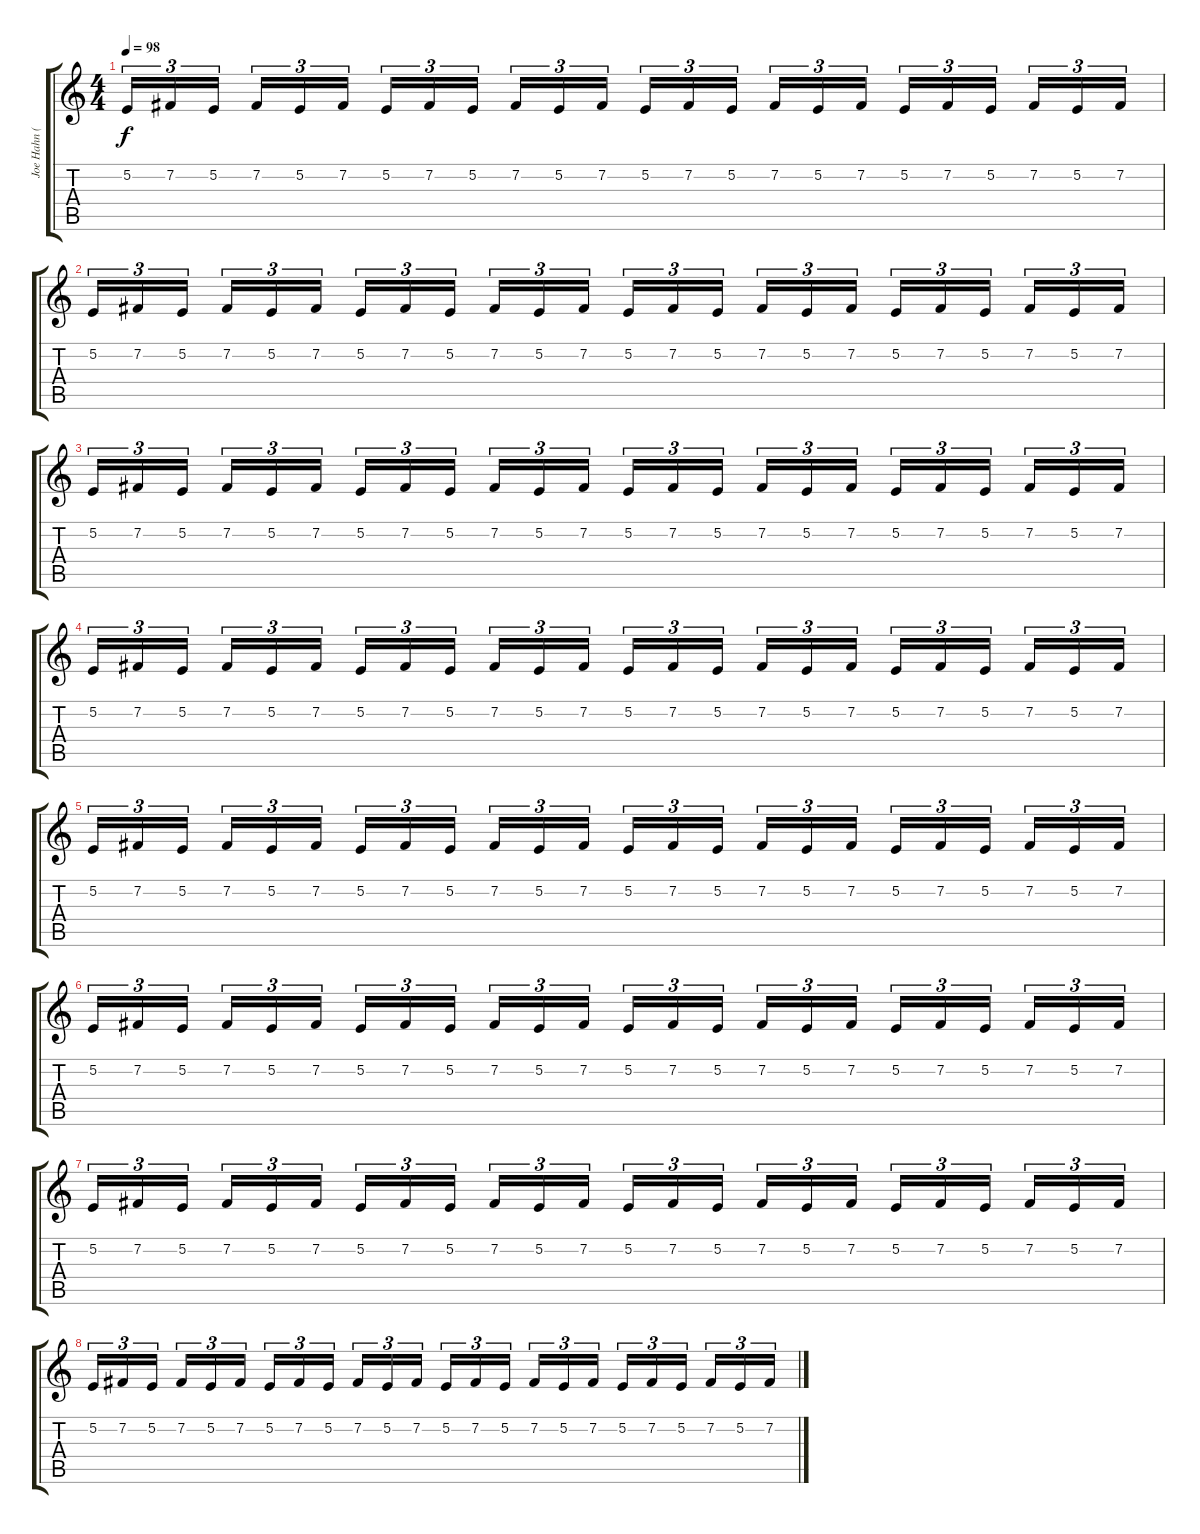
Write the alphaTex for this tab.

\track ("Joe Hahn (Sampler)" "Joe Hahn (") {instrument kalimba}
\staff {score tabs}
\tuning (E4 B3 G3 D3 A2 E2) {hide}
\ts (4 4)
\tempo 98
\clef g2
\ks c
5.2.16{tu (3 2) dy f instrument kalimba} 7.2.16{tu (3 2)} 5.2.16{tu (3 2)} 7.2.16{tu (3 2)} 5.2.16{tu (3 2)} 7.2.16{tu (3 2)} 5.2.16{tu (3 2)} 7.2.16{tu (3 2)} 5.2.16{tu (3 2)} 7.2.16{tu (3 2)} 5.2.16{tu (3 2)} 7.2.16{tu (3 2)} 5.2.16{tu (3 2)} 7.2.16{tu (3 2)} 5.2.16{tu (3 2)} 7.2.16{tu (3 2)} 5.2.16{tu (3 2)} 7.2.16{tu (3 2)} 5.2.16{tu (3 2)} 7.2.16{tu (3 2)} 5.2.16{tu (3 2)} 7.2.16{tu (3 2)} 5.2.16{tu (3 2)} 7.2.16{tu (3 2)} |
5.2.16{tu (3 2)} 7.2.16{tu (3 2)} 5.2.16{tu (3 2)} 7.2.16{tu (3 2)} 5.2.16{tu (3 2)} 7.2.16{tu (3 2)} 5.2.16{tu (3 2)} 7.2.16{tu (3 2)} 5.2.16{tu (3 2)} 7.2.16{tu (3 2)} 5.2.16{tu (3 2)} 7.2.16{tu (3 2)} 5.2.16{tu (3 2)} 7.2.16{tu (3 2)} 5.2.16{tu (3 2)} 7.2.16{tu (3 2)} 5.2.16{tu (3 2)} 7.2.16{tu (3 2)} 5.2.16{tu (3 2)} 7.2.16{tu (3 2)} 5.2.16{tu (3 2)} 7.2.16{tu (3 2)} 5.2.16{tu (3 2)} 7.2.16{tu (3 2)} |
5.2.16{tu (3 2)} 7.2.16{tu (3 2)} 5.2.16{tu (3 2)} 7.2.16{tu (3 2)} 5.2.16{tu (3 2)} 7.2.16{tu (3 2)} 5.2.16{tu (3 2)} 7.2.16{tu (3 2)} 5.2.16{tu (3 2)} 7.2.16{tu (3 2)} 5.2.16{tu (3 2)} 7.2.16{tu (3 2)} 5.2.16{tu (3 2)} 7.2.16{tu (3 2)} 5.2.16{tu (3 2)} 7.2.16{tu (3 2)} 5.2.16{tu (3 2)} 7.2.16{tu (3 2)} 5.2.16{tu (3 2)} 7.2.16{tu (3 2)} 5.2.16{tu (3 2)} 7.2.16{tu (3 2)} 5.2.16{tu (3 2)} 7.2.16{tu (3 2)} |
5.2.16{tu (3 2)} 7.2.16{tu (3 2)} 5.2.16{tu (3 2)} 7.2.16{tu (3 2)} 5.2.16{tu (3 2)} 7.2.16{tu (3 2)} 5.2.16{tu (3 2)} 7.2.16{tu (3 2)} 5.2.16{tu (3 2)} 7.2.16{tu (3 2)} 5.2.16{tu (3 2)} 7.2.16{tu (3 2)} 5.2.16{tu (3 2)} 7.2.16{tu (3 2)} 5.2.16{tu (3 2)} 7.2.16{tu (3 2)} 5.2.16{tu (3 2)} 7.2.16{tu (3 2)} 5.2.16{tu (3 2)} 7.2.16{tu (3 2)} 5.2.16{tu (3 2)} 7.2.16{tu (3 2)} 5.2.16{tu (3 2)} 7.2.16{tu (3 2)} |
5.2.16{tu (3 2)} 7.2.16{tu (3 2)} 5.2.16{tu (3 2)} 7.2.16{tu (3 2)} 5.2.16{tu (3 2)} 7.2.16{tu (3 2)} 5.2.16{tu (3 2)} 7.2.16{tu (3 2)} 5.2.16{tu (3 2)} 7.2.16{tu (3 2)} 5.2.16{tu (3 2)} 7.2.16{tu (3 2)} 5.2.16{tu (3 2)} 7.2.16{tu (3 2)} 5.2.16{tu (3 2)} 7.2.16{tu (3 2)} 5.2.16{tu (3 2)} 7.2.16{tu (3 2)} 5.2.16{tu (3 2)} 7.2.16{tu (3 2)} 5.2.16{tu (3 2)} 7.2.16{tu (3 2)} 5.2.16{tu (3 2)} 7.2.16{tu (3 2)} |
5.2.16{tu (3 2)} 7.2.16{tu (3 2)} 5.2.16{tu (3 2)} 7.2.16{tu (3 2)} 5.2.16{tu (3 2)} 7.2.16{tu (3 2)} 5.2.16{tu (3 2)} 7.2.16{tu (3 2)} 5.2.16{tu (3 2)} 7.2.16{tu (3 2)} 5.2.16{tu (3 2)} 7.2.16{tu (3 2)} 5.2.16{tu (3 2)} 7.2.16{tu (3 2)} 5.2.16{tu (3 2)} 7.2.16{tu (3 2)} 5.2.16{tu (3 2)} 7.2.16{tu (3 2)} 5.2.16{tu (3 2)} 7.2.16{tu (3 2)} 5.2.16{tu (3 2)} 7.2.16{tu (3 2)} 5.2.16{tu (3 2)} 7.2.16{tu (3 2)} |
5.2.16{tu (3 2)} 7.2.16{tu (3 2)} 5.2.16{tu (3 2)} 7.2.16{tu (3 2)} 5.2.16{tu (3 2)} 7.2.16{tu (3 2)} 5.2.16{tu (3 2)} 7.2.16{tu (3 2)} 5.2.16{tu (3 2)} 7.2.16{tu (3 2)} 5.2.16{tu (3 2)} 7.2.16{tu (3 2)} 5.2.16{tu (3 2)} 7.2.16{tu (3 2)} 5.2.16{tu (3 2)} 7.2.16{tu (3 2)} 5.2.16{tu (3 2)} 7.2.16{tu (3 2)} 5.2.16{tu (3 2)} 7.2.16{tu (3 2)} 5.2.16{tu (3 2)} 7.2.16{tu (3 2)} 5.2.16{tu (3 2)} 7.2.16{tu (3 2)} |
5.2.16{tu (3 2)} 7.2.16{tu (3 2)} 5.2.16{tu (3 2)} 7.2.16{tu (3 2)} 5.2.16{tu (3 2)} 7.2.16{tu (3 2)} 5.2.16{tu (3 2)} 7.2.16{tu (3 2)} 5.2.16{tu (3 2)} 7.2.16{tu (3 2)} 5.2.16{tu (3 2)} 7.2.16{tu (3 2)} 5.2.16{tu (3 2)} 7.2.16{tu (3 2)} 5.2.16{tu (3 2)} 7.2.16{tu (3 2)} 5.2.16{tu (3 2)} 7.2.16{tu (3 2)} 5.2.16{tu (3 2)} 7.2.16{tu (3 2)} 5.2.16{tu (3 2)} 7.2.16{tu (3 2)} 5.2.16{tu (3 2)} 7.2.16{tu (3 2)}
